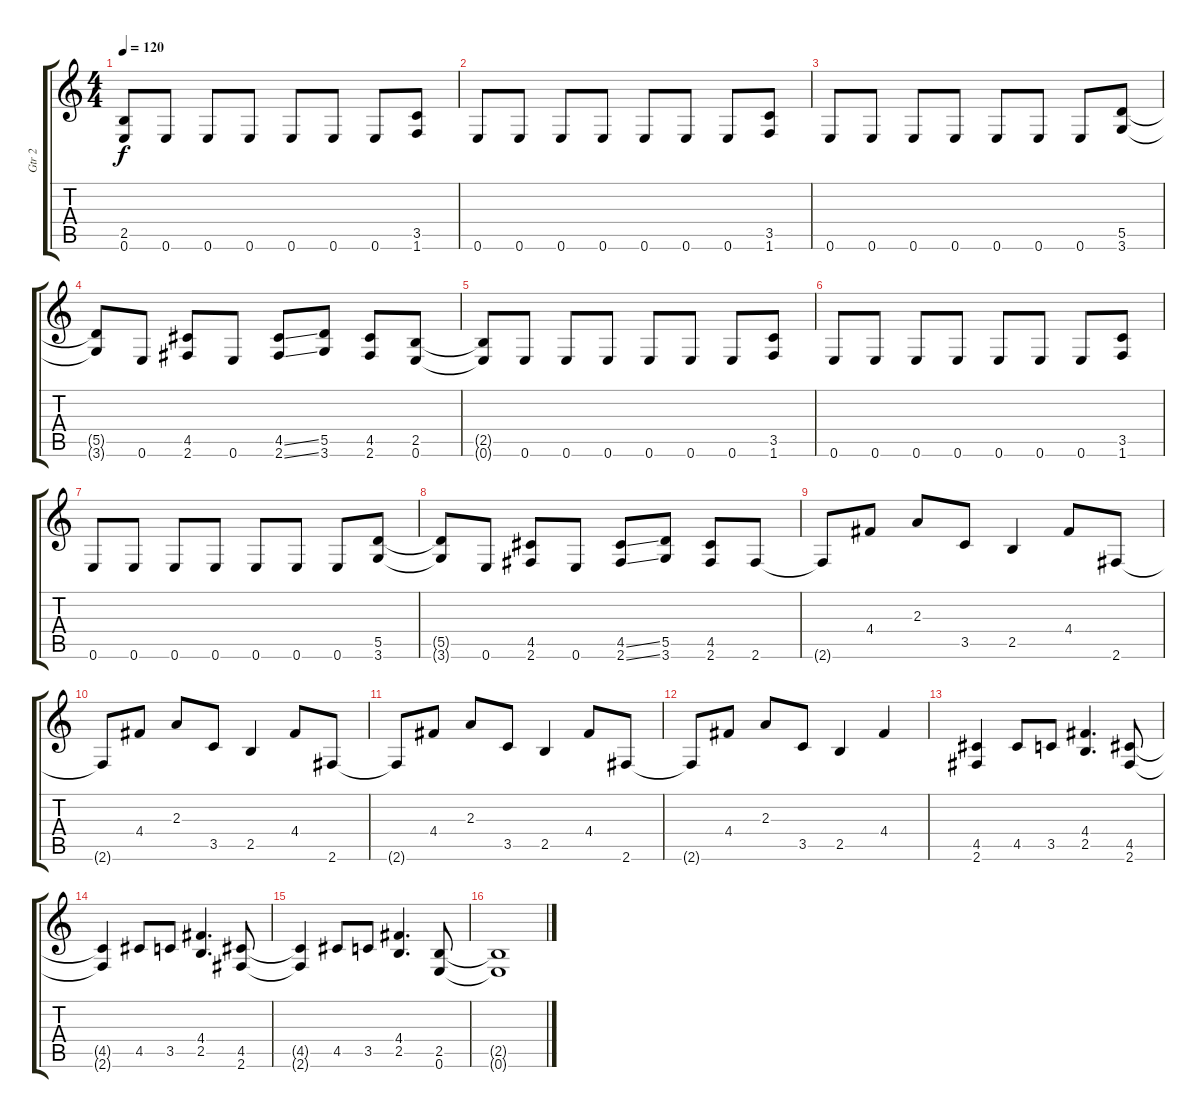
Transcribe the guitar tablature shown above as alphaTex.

\track ("Gtr 2" "Gtr 2") {instrument distortionguitar}
\staff {score tabs}
\tuning (E4 B3 G3 D3 A2 E2) {hide}
\ts (4 4)
\tempo 120
\clef g2
\ks c
(2.5{t} 0.6{t}).8{dy f} 0.6.8 0.6.8 0.6.8 0.6.8 0.6.8 0.6.8 (3.5 1.6).8 |
0.6.8 0.6.8 0.6.8 0.6.8 0.6.8 0.6.8 0.6.8 (3.5 1.6).8 |
0.6.8 0.6.8 0.6.8 0.6.8 0.6.8 0.6.8 0.6.8 (5.5 3.6).8 |
(5.5{t} 3.6{t}).8 0.6.8 (4.5 2.6).8 0.6.8 (4.5{ss} 2.6{ss}).8 (5.5 3.6).8 (4.5 2.6).8 (2.5 0.6).8 |
(2.5{t} 0.6{t}).8 0.6.8 0.6.8 0.6.8 0.6.8 0.6.8 0.6.8 (3.5 1.6).8 |
0.6.8 0.6.8 0.6.8 0.6.8 0.6.8 0.6.8 0.6.8 (3.5 1.6).8 |
0.6.8 0.6.8 0.6.8 0.6.8 0.6.8 0.6.8 0.6.8 (5.5 3.6).8 |
(5.5{t} 3.6{t}).8 0.6.8 (4.5 2.6).8 0.6.8 (4.5{ss} 2.6{ss}).8 (5.5 3.6).8 (4.5 2.6).8 2.6.8 |
2.6{t}.8 4.4.8 2.3.8 3.5.8 2.5.4 4.4.8 2.6.8 |
2.6{t}.8 4.4.8 2.3.8 3.5.8 2.5.4 4.4.8 2.6.8 |
2.6{t}.8 4.4.8 2.3.8 3.5.8 2.5.4 4.4.8 2.6.8 |
2.6{t}.8 4.4.8 2.3.8 3.5.8 2.5.4 4.4.4 |
(4.5 2.6).4 4.5.8 3.5.8 (4.4 2.5).4{d} (4.5 2.6).8 |
(4.5{t} 2.6{t}).4 4.5.8 3.5.8 (4.4 2.5).4{d} (4.5 2.6).8 |
(4.5{t} 2.6{t}).4 4.5.8 3.5.8 (4.4 2.5).4{d} (2.5 0.6).8 |
(2.5{t} 0.6{t}).1
